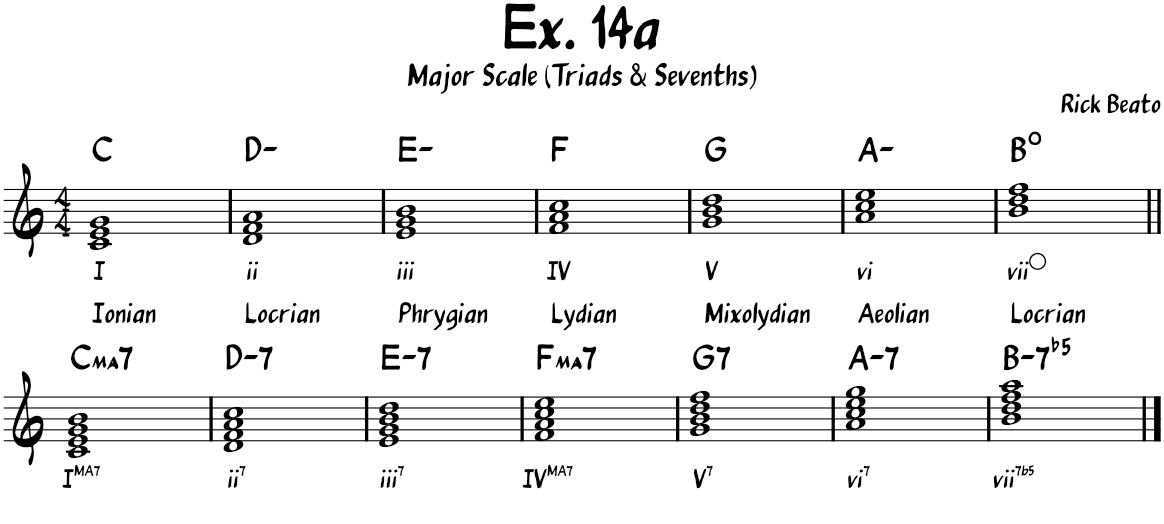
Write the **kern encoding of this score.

**kern	**text	**harte
*part1	*part1	*part1
*staff1	*staff1	*
*I"Piano	*	*
*I'Pno.	*	*
*clefG2	*	*
*k[]	*	*
*M4/4	*	*
=1	=1	=1
!LO:TX:b:t=Ionian	!	!
!	!LO:LY:b	!
1c 1e 1g	I	C:maj
=2	=2	=2
!LO:TX:b:t=Locrian	!	!
!	!LO:LY:b	!
1d 1f 1a	ii	D:min
=3	=3	=3
!LO:TX:b:t=Phrygian	!	!
!	!LO:LY:b	!
1e 1g 1b	iii	E:min
=4	=4	=4
!LO:TX:b:t=Lydian	!	!
!	!LO:LY:b	!
1f 1a 1cc	IV	F:maj
=5	=5	=5
!LO:TX:b:t=Mixolydian	!	!
!	!LO:LY:b	!
1g 1b 1dd	V	G:maj
=6	=6	=6
!LO:TX:b:t=Aeolian	!	!
!	!LO:LY:b	!
1a 1cc 1ee	vi	A:min
=7	=7	=7
!LO:TX:b:t=Locrian	!	!
!	!LO:LY:b	!
1b 1dd 1ff	vii	B:dim
!!LO:LB:g=z
=8||	=8||	=8||
!	!LO:LY:b	!LO:H:kt=ma7
1c 1e 1g 1b	I MA7	C:maj7
=9	=9	=9
!	!LO:LY:b	!LO:H:kt=7
1d 1f 1a 1cc	ii 7	D:min7
=10	=10	=10
!	!LO:LY:b	!LO:H:kt=7
1e 1g 1b 1dd	iii 7	E:min7
=11	=11	=11
!	!LO:LY:b	!LO:H:kt=ma7
1f 1a 1cc 1ee	IV MA7	F:maj7
=12	=12	=12
!	!LO:LY:b	!LO:H:kt=7
1g 1b 1dd 1ff	V 7	G:7
=13	=13	=13
!	!LO:LY:b	!LO:H:kt=7
1a 1cc 1ee 1gg	vi 7	A:min7
=14	=14	=14
!	!LO:LY:b	!LO:H:kt=-7b5
1b 1dd 1ff 1aa	vii 7b5	B:hdim7
==	==	==
*-	*-	*-
